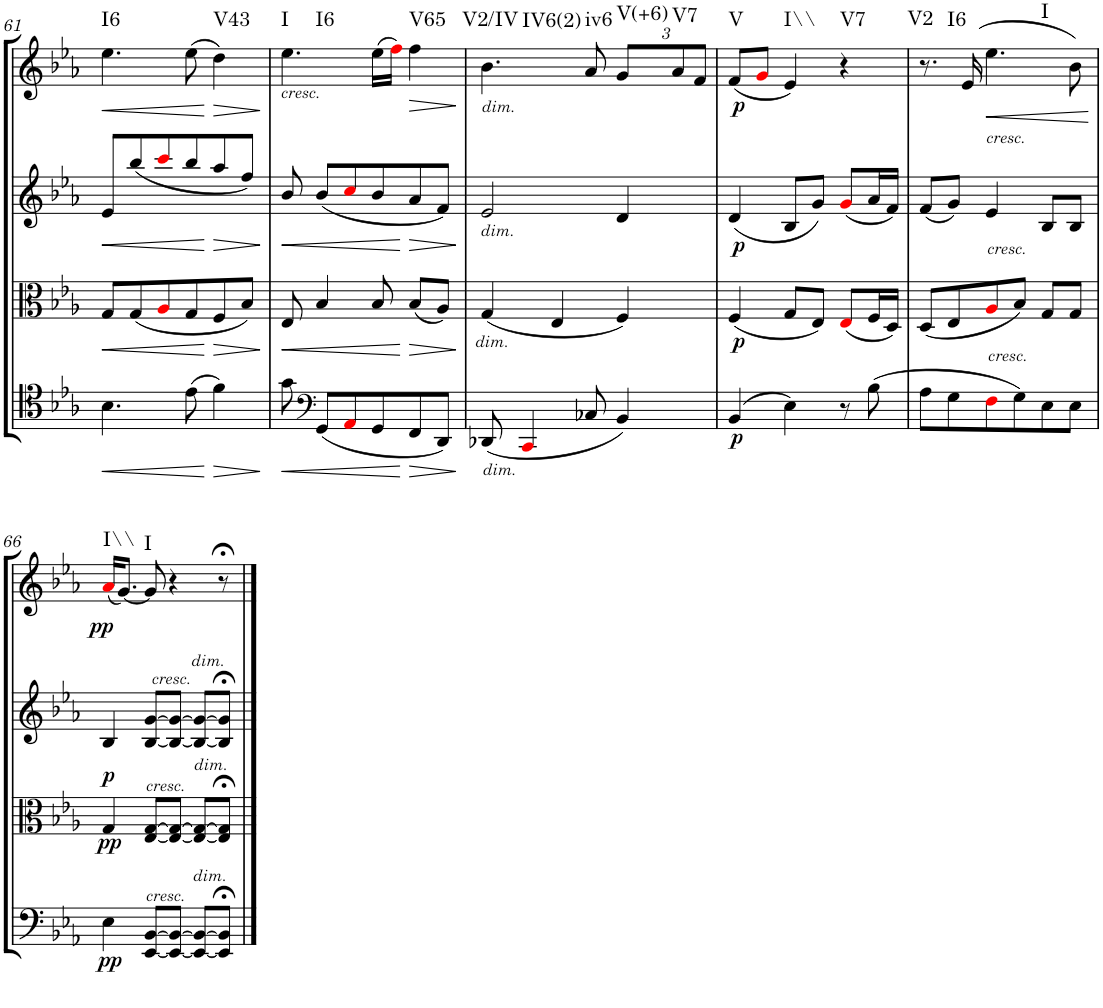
**kern	**dynam	**kern	**dynam	**kern	**dynam	**kern	**dynam	**harte
*part4	*part4	*part3	*part3	*part2	*part2	*part1	*part1	*part1
*staff4	*staff4	*staff3	*staff3	*staff2	*staff2	*staff1	*staff1	*
*I"Cello	*	*I"Viola	*	*I"2nd Violin	*	*I"1st Violin	*	*
*	*	*I'Vla	*	*I'Vln	*	*I'Vln	*	*
!!LO:PB:g=z
*clefC4	*	*clefC3	*	*clefG2	*	*clefG2	*	*
*k[b-e-a-]	*	*k[b-e-a-]	*	*k[b-e-a-]	*	*k[b-e-a-]	*	*
*E-:	*	*E-:	*	*E-:	*	*E-:	*	*
*M3/4	*	*M3/4	*	*M3/4	*	*M3/4	*	*
=61	=61	=61	=61	=61	=61	=61	=61	=61
!	!LO:HP:b	!	!LO:HP:b	!	!LO:HP:b	!	!LO:HP:b	!LO:H:kt=I6
4.B-\	<	8G/L	<	8e-/L	<	4.ee-\	<	N
.	.	(8G/	.	(8bb-/	.	.	.	.
.	.	8A-i/	.	8ccci/	.	.	.	.
(8e-\	.	8G/	.	8bb-/	.	(8ee-\	.	.
!	!LO:HP:b	!	!LO:HP:n=1:b	!	!LO:HP:n=1:b	!	!LO:HP:n=1:b	!LO:H:kt=V43
4f\)	>	8F/	[ >	8aa-/	[ >	4dd\)	[ >	N
.	.	8B-/J)	.	8ff/J)	.	.	.	.
.	[	.	]	.	]	.	]	.
=62	=62	=62	=62	=62	=62	=62	=62	=62
!	!	!	!	!	!	!LO:TX:b:i:t=cresc.	!	!
!	!LO:HP:b	!	!LO:HP:b	!	!LO:HP:b	!	!	!LO:H:n=1:kt=I
!	!	!	!	!	!	!	!	!LO:H:n=2:kt=I6
8g\	<	8E-/	<	8b-/	<	4.ee-\	.	N N
*clefF4	*	*	*	*	*	*	*	*
(8GG/L	.	4B-/	.	(8b-/L	.	.	.	.
8AA-i/	.	.	.	8cci/	.	.	.	.
8GG/	.	8B-/	.	8b-/	.	(16ee-\LL	.	.
.	.	.	.	.	.	16ffi\JJ)	.	.
!	!	!	!LO:HP:n=1:b	!	!LO:HP:n=1:b	!	!LO:HP:b	!LO:H:kt=V65
8FF/	]	(8B-/L	[ >	8a-/	[ >	4ff\	>	N
8DD/J)	.	8A-/J)	.	8f/J)	.	.	.	.
.	[	.	]	.	]	.	]	.
=63	=63	=63	=63	=63	=63	=63	=63	=63
!	!	!	!	!	!	!LO:TX:b:i:t=dim.	!	!
!	!	!	!	!LO:TX:b:i:t=dim.	!	!	!	!
!	!	!LO:TX:b:i:t=dim.	!	!	!	!	!	!
!LO:TX:b:i:t=dim.	!	!	!	!	!	!	!	!LO:H:n=1:kt=V2/IV
!	!	!	!	!	!	!	!	!LO:H:n=2:kt=IV6(2)
(8DD-X/	.	(4G/	.	2e-/	.	4.b-\	.	N N
4CCi/	.	.	.	.	.	.	.	.
.	.	4E-/	.	.	.	.	.	.
!	!	!	!	!	!	!	!	!LO:H:kt=iv6
8C-X/	.	.	.	.	.	8a-/	.	N
*	*	*	*	*	*	*Xbrackettup	*	*
!	!	!	!	!	!	!	!	!LO:H:kt=V(+6)
4BB-/)	.	4F/)	.	4d/	.	12g/L	.	N
!	!	!	!	!	!	!	!	!LO:H:kt=V7
.	.	.	.	.	.	12a-/	.	N
.	.	.	.	.	.	12f/J	.	.
=64	=64	=64	=64	=64	=64	=64	=64	=64
!	!LO:DY:b	!	!LO:DY:b	!	!LO:DY:b	!	!LO:DY:b	!LO:H:kt=V
(4BB-/	p	(4F/	p	(4d/	p	(8f/L	p	N
.	.	.	.	.	.	8gi/J	.	.
!	!	!	!	!	!	!	!	!LO:H:kt=I\\
4E-\)	.	8G/L	.	8B-/L	.	4e-/)	.	N
.	.	8E-/J)	.	8g/J)	.	.	.	.
!	!	!	!	!	!	!	!	!LO:H:kt=V7
8r	.	(8E-i/L	.	(8gi/L	.	4r	.	N
(8B-\	.	16F/L	.	16a-/L	.	.	.	.
.	.	16D/JJ)	.	16f/JJ)	.	.	.	.
=65	=65	=65	=65	=65	=65	=65	=65	=65
!	!	!	!	!	!	!	!	!LO:H:n=1:kt=V2
!	!	!	!	!	!	!	!	!LO:H:n=2:kt=I6
8A-\L	.	(8D/L	.	(8f/L	.	8.r	.	N N
8G\	.	8E-/	.	8g/J)	.	.	.	.
.	.	.	.	.	.	(16e-/	.	.
!	!	!	!	!LO:TX:a:i:t=cresc.	!	!	!	!
!	!	!LO:TX:a:i:t=cresc.	!	!	!	!	!	!
!LO:TX:a:i:t=cresc.	!	!	!	!	!	!	!	!
!	!	!	!	!	!	!	!LO:HP:b	!LO:H:kt=I
8Fi\	.	8A-i/	.	4e-/	.	4.ee-\	<	N
8G\)	.	8B-/J)	.	.	.	.	.	.
8E-\	.	8G/L	.	8B-/L	.	.	.	.
8E-\J	.	8G/J	.	8B-/J	.	8b-\)	.	.
.	.	.	.	.	.	.	[	.
!!LO:LB:g=z
=66	=66	=66	=66	=66	=66	=66	=66	=66
!	!LO:DY:b	!	!LO:DY:a	!	!	!	!	!
!	!	!	!LO:DY:n=1:b	!	!	!	!	!LO:H:kt=I\\
4E-\	pp	4G/	p pp	4B-/	.	(16a-i/KL	.	N
!	!	!	!	!	!	!	!LO:DY:b	!
.	.	.	.	.	.	[8.g/J)	pp	.
!	!	!	!	!LO:TX:a:i:t=cresc.	!	!	!	!
!	!	!LO:TX:a:i:t=cresc.	!	!	!	!	!	!
!LO:TX:a:i:t=cresc.	!	!	!	!	!	!	!	!LO:H:kt=I
[8EE-/ [8BB-/L	.	[8E-/ [8G/L	.	[8B-/ [8g/L	.	8g/]	.	N
8EE-/_ 8BB-/_J	.	8E-/_ 8G/_J	.	8B-/_ 8g/_J	.	4r	.	.
!	!	!	!	!LO:TX:a:i:t=dim.	!	!	!	!
!	!	!LO:TX:a:i:t=dim.	!	!	!	!	!	!
!LO:TX:a:i:t=dim.	!	!	!	!	!	!	!	!
8EE-/_ 8BB-/_L	.	8E-/_ 8G/_L	.	8B-/_ 8g/_L	.	.	.	.
8EE-/];< 8BB-/];<J	.	8E-/];< 8G/];<J	.	8B-/];< 8g/];<J	.	8r;<	.	.
==	==	==	==	==	==	==	==	==
*-	*-	*-	*-	*-	*-	*-	*-	*-
